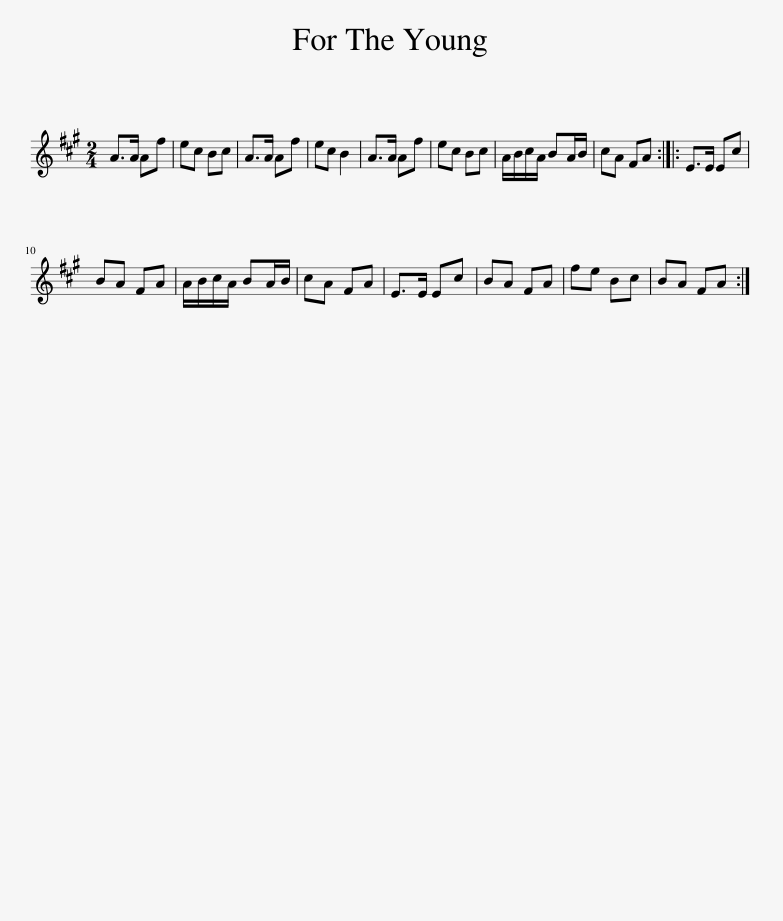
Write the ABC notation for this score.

X:1
L:1/8
M:2/4
I:linebreak $
K:A
V:1 treble
V:1
 A>A Af | ec Bc | A>A Af | ec B2 | A>A Af | %5
 ec Bc | A/B/c/A/ BA/B/ | cA FA :: E>E Ec |$ BA FA | %10
 A/B/c/A/ BA/B/ | cA FA | E>E Ec | BA FA | fe Bc | %15
 BA FA :| %16
